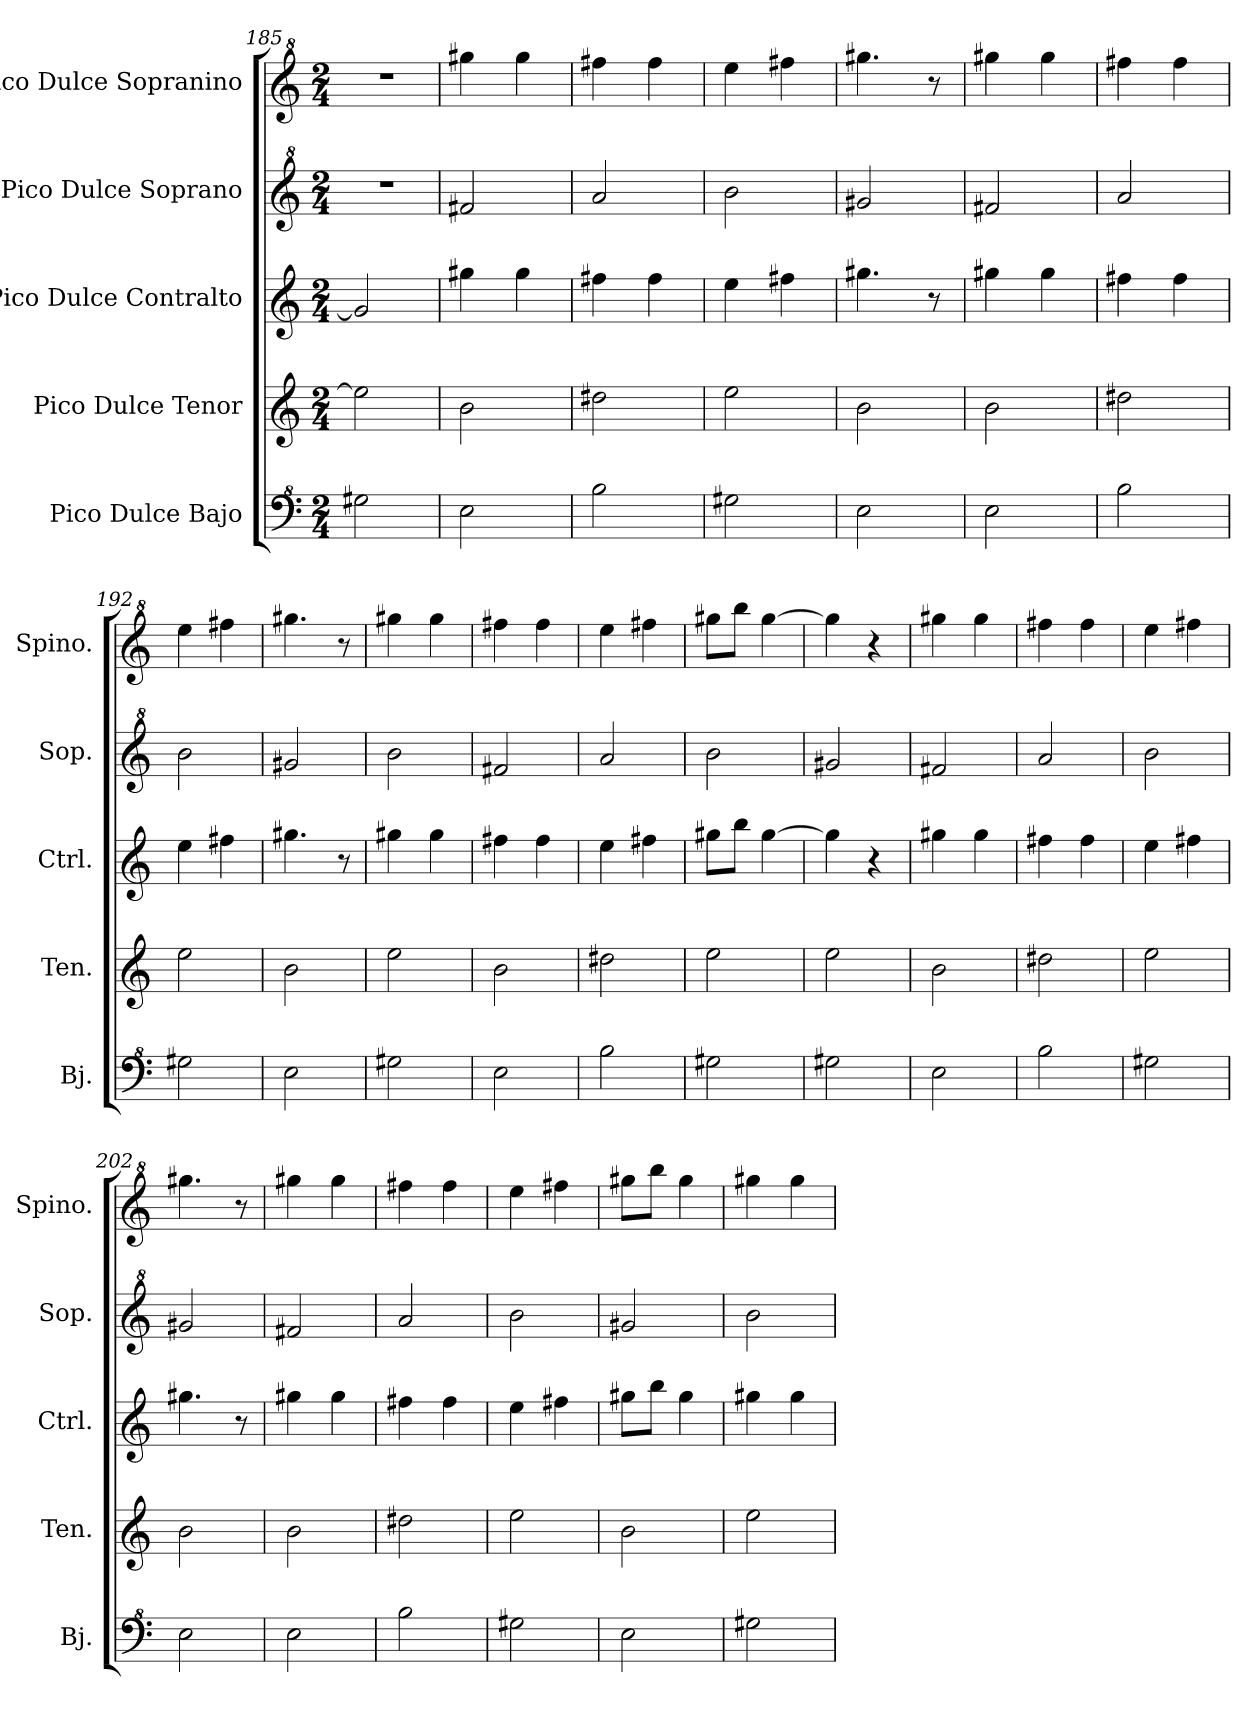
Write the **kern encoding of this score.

**kern	**kern	**kern	**kern	**kern
*part5	*part4	*part3	*part2	*part1
*staff5	*staff4	*staff3	*staff2	*staff1
*I"Pico Dulce Bajo	*I"Pico Dulce Tenor	*I"Pico Dulce Contralto	*I"Pico Dulce Soprano	*I"Pico Dulce Sopranino
*I'Bj.	*I'Ten.	*I'Ctrl.	*I'Sop.	*I'Spino.
*clefF^4	*clefG2	*clefG2	*clefG^2	*clefG^2
*k[]	*k[]	*k[]	*k[]	*k[]
*M2/4	*M2/4	*M2/4	*M2/4	*M2/4
=185	=185	=185	=185	=185
2g#X\	2ee\]	2g#/]	2r	2r
=186	=186	=186	=186	=186
2e\	2b\	4gg#X\	2ff#X/	4ggg#X\
.	.	4gg#\	.	4ggg#\
=187	=187	=187	=187	=187
2b\	2dd#X\	4ff#X\	2aa/	4fff#X\
.	.	4ff#\	.	4fff#\
!!LO:LB:g=z
=188	=188	=188	=188	=188
2g#X\	2ee\	4ee\	2bb\	4eee\
.	.	4ff#X\	.	4fff#X\
=189	=189	=189	=189	=189
2e\	2b\	4.gg#X\	2gg#X/	4.ggg#X\
.	.	8r	.	8r
=190	=190	=190	=190	=190
2e\	2b\	4gg#X\	2ff#X/	4ggg#X\
.	.	4gg#\	.	4ggg#\
=191	=191	=191	=191	=191
2b\	2dd#X\	4ff#X\	2aa/	4fff#X\
.	.	4ff#\	.	4fff#\
=192	=192	=192	=192	=192
2g#X\	2ee\	4ee\	2bb\	4eee\
.	.	4ff#X\	.	4fff#X\
=193	=193	=193	=193	=193
2e\	2b\	4.gg#X\	2gg#X/	4.ggg#X\
.	.	8r	.	8r
=194	=194	=194	=194	=194
2g#X\	2ee\	4gg#X\	2bb\	4ggg#X\
.	.	4gg#\	.	4ggg#\
=195	=195	=195	=195	=195
2e\	2b\	4ff#X\	2ff#X/	4fff#X\
.	.	4ff#\	.	4fff#\
=196	=196	=196	=196	=196
2b\	2dd#X\	4ee\	2aa/	4eee\
.	.	4ff#X\	.	4fff#X\
=197	=197	=197	=197	=197
2g#X\	2ee\	8gg#X\L	2bb\	8ggg#X\L
.	.	8bb\J	.	8bbb\J
.	.	[4gg#\	.	[4ggg#\
=198	=198	=198	=198	=198
2g#X\	2ee\	4gg#\]	2gg#X/	4ggg#\]
.	.	4r	.	4r
=199	=199	=199	=199	=199
2e\	2b\	4gg#X\	2ff#X/	4ggg#X\
.	.	4gg#\	.	4ggg#\
=200	=200	=200	=200	=200
2b\	2dd#X\	4ff#X\	2aa/	4fff#X\
.	.	4ff#\	.	4fff#\
!!LO:PB:g=z
=201	=201	=201	=201	=201
2g#X\	2ee\	4ee\	2bb\	4eee\
.	.	4ff#X\	.	4fff#X\
=202	=202	=202	=202	=202
2e\	2b\	4.gg#X\	2gg#X/	4.ggg#X\
.	.	8r	.	8r
=203	=203	=203	=203	=203
2e\	2b\	4gg#X\	2ff#X/	4ggg#X\
.	.	4gg#\	.	4ggg#\
=204	=204	=204	=204	=204
2b\	2dd#X\	4ff#X\	2aa/	4fff#X\
.	.	4ff#\	.	4fff#\
=205	=205	=205	=205	=205
2g#X\	2ee\	4ee\	2bb\	4eee\
.	.	4ff#X\	.	4fff#X\
=206	=206	=206	=206	=206
2e\	2b\	8gg#X\L	2gg#X/	8ggg#X\L
.	.	8bb\J	.	8bbb\J
.	.	4gg#\	.	4ggg#\
=207	=207	=207	=207	=207
2g#X\	2ee\	4gg#X\	2bb\	4ggg#X\
.	.	4gg#\	.	4ggg#\
=	=	=	=	=
*-	*-	*-	*-	*-
